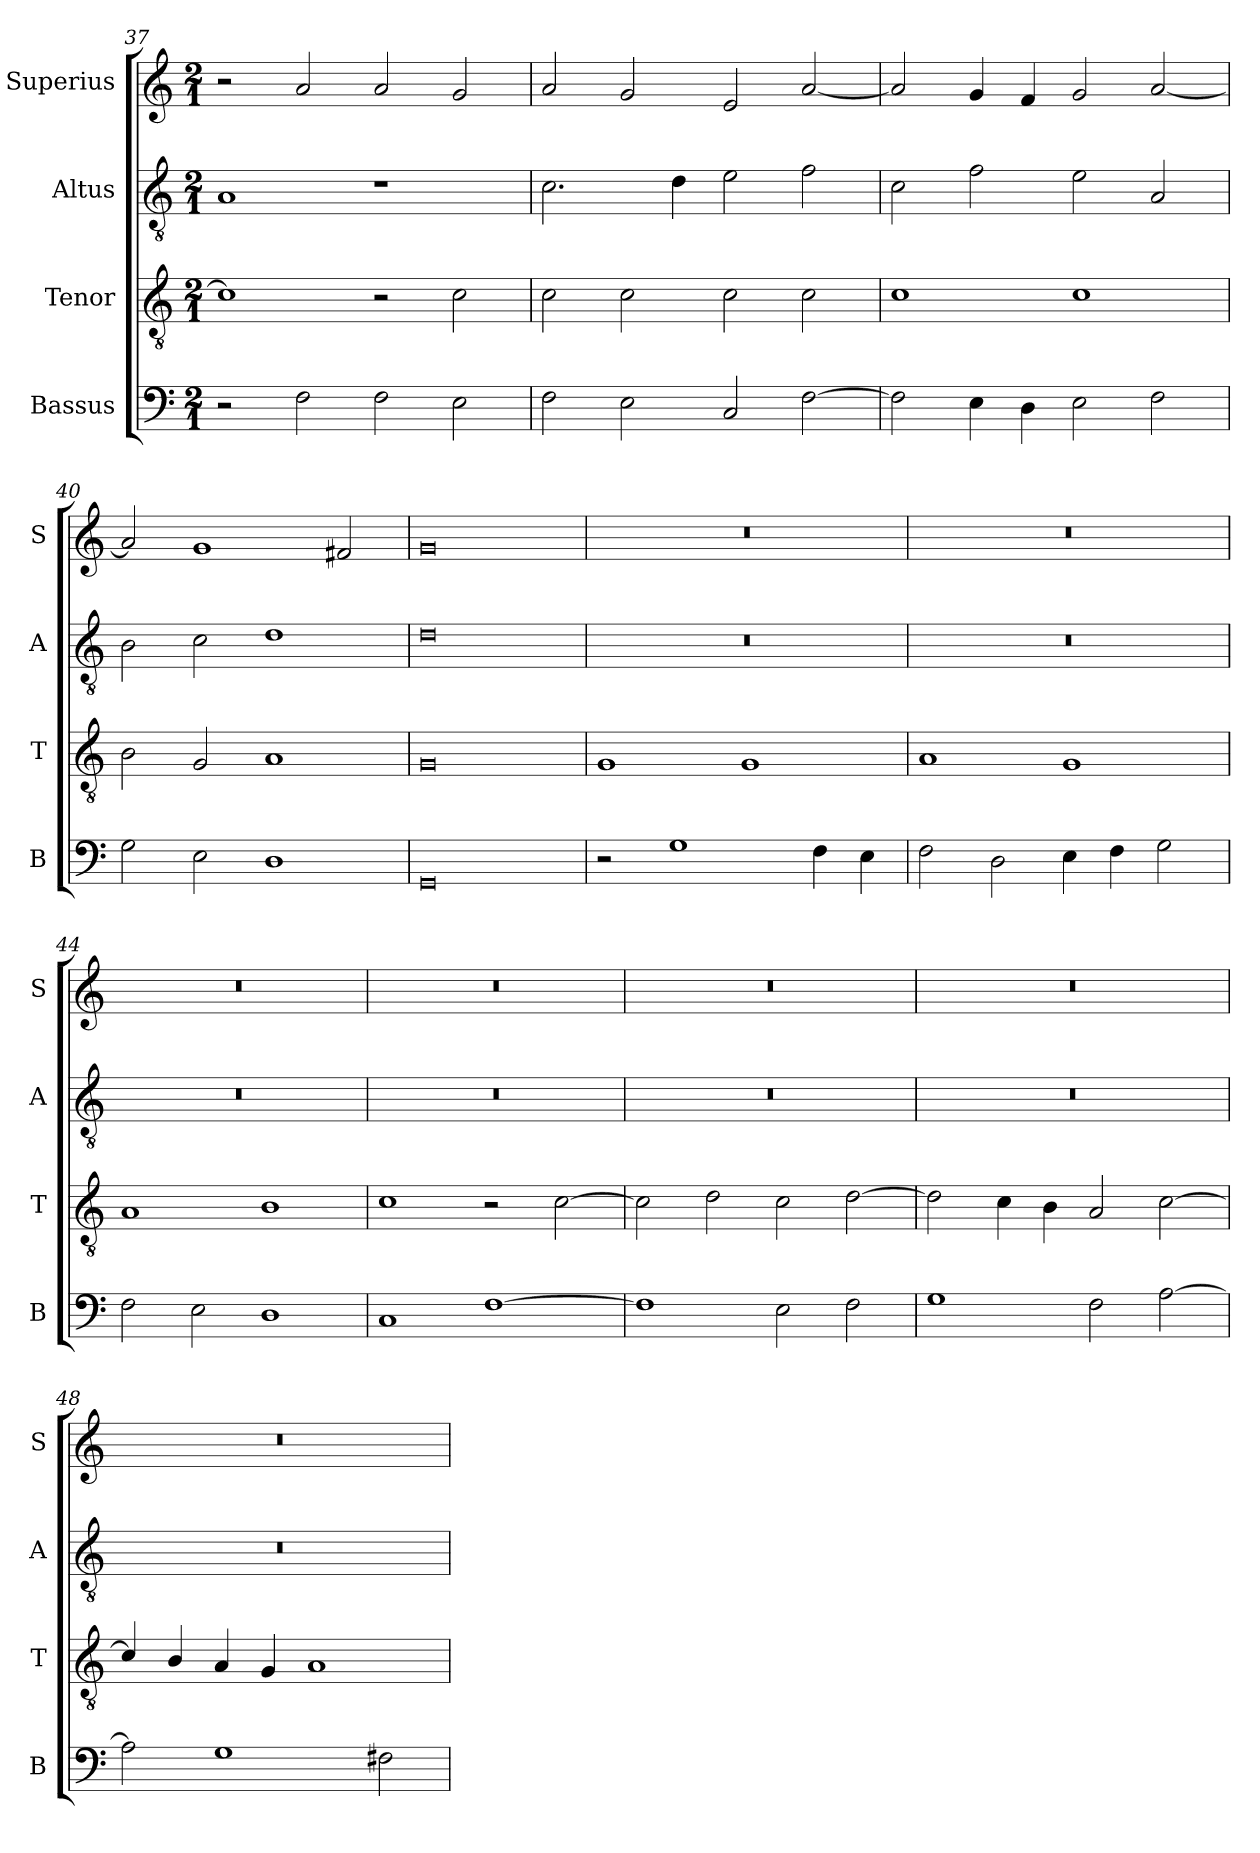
**kern	**kern	**kern	**kern
*part4	*part3	*part2	*part1
*staff4	*staff3	*staff2	*staff1
*I"Bassus	*I"Tenor	*I"Altus	*I"Superius
*I'B	*I'T	*I'A	*I'S
*clefF4	*clefGv2	*clefGv2	*clefG2
*k[]	*k[]	*k[]	*k[]
*M2/1	*M2/1	*M2/1	*M2/1
=37	=37	=37	=37
2r	1c\]	1A/	2r
2F\	.	.	2a/
2F\	2r	1r	2a/
2E\	2c\	.	2g/
=38	=38	=38	=38
2F\	2c\	2.c\	2a/
2E\	2c\	.	2g/
.	.	4d\	.
2C/	2c\	2e\	2e/
[2F\	2c\	2f\	[2a/
=39	=39	=39	=39
2F\]	1c\	2c\	2a/]
4E\	.	2f\	4g/
4D\	.	.	4f/
2E\	1c\	2e\	2g/
2F\	.	2A/	[2a/
=40	=40	=40	=40
2G\	2B\	2B\	2a/]
2E\	2G/	2c\	1g/
1D\	1A/	1d\	.
.	.	.	2f#X/
=41	=41	=41	=41
0GG	0G	0d	0g
=42	=42	=42	=42
2r	1G/	0r	0r
1G\	.	.	.
.	1G/	.	.
4F\	.	.	.
4E\	.	.	.
=43	=43	=43	=43
2F\	1A/	0r	0r
2D\	.	.	.
4E\	1G/	.	.
4F\	.	.	.
2G\	.	.	.
=44	=44	=44	=44
2F\	1A/	0r	0r
2E\	.	.	.
1D\	1B\	.	.
=45	=45	=45	=45
1C/	1c\	0r	0r
[1F\	2r	.	.
.	[2c\	.	.
=46	=46	=46	=46
1F\]	2c\]	0r	0r
.	2d\	.	.
2E\	2c\	.	.
2F\	[2d\	.	.
=47	=47	=47	=47
1G\	2d\]	0r	0r
.	4c\	.	.
.	4B\	.	.
2F\	2A/	.	.
[2A\	[2c\	.	.
=48	=48	=48	=48
2A\]	4c/]	0r	0r
.	4B/	.	.
1G\	4A/	.	.
.	4G/	.	.
.	1A/	.	.
2F#X\	.	.	.
=	=	=	=
*-	*-	*-	*-
